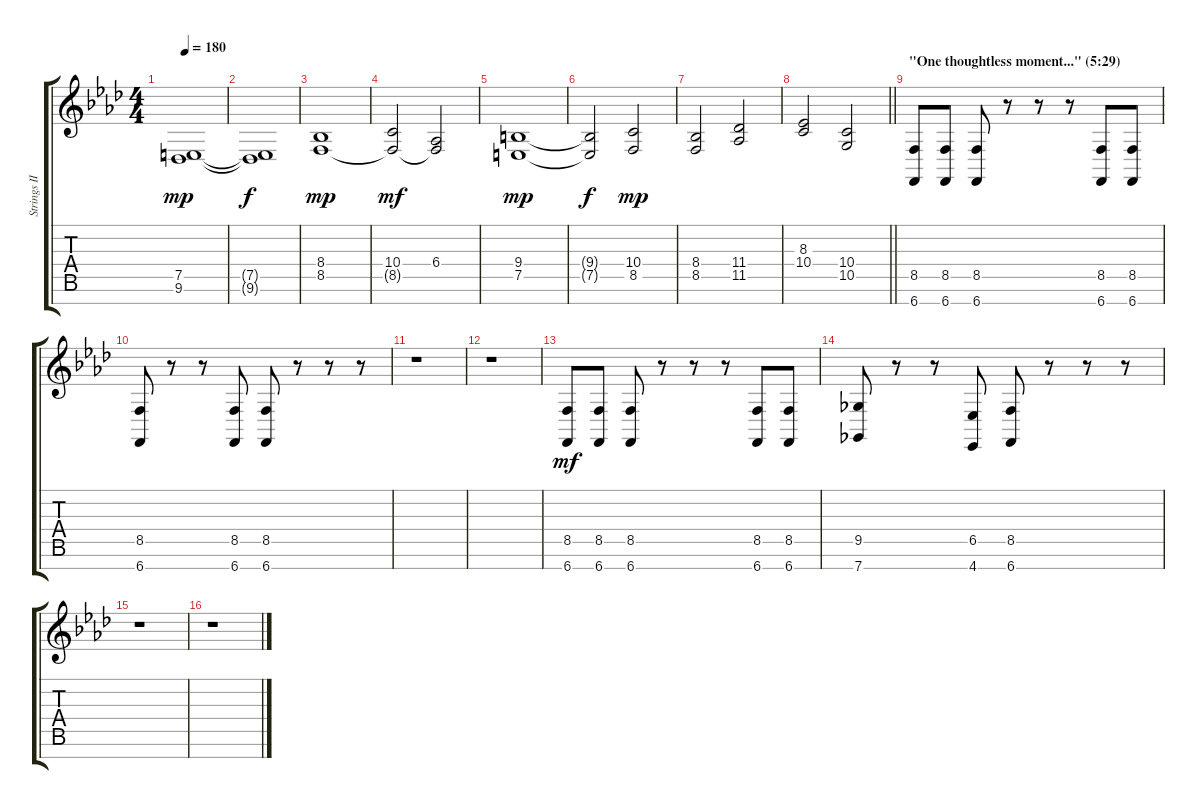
\track ("Strings II" "Strings II") {instrument stringensemble1}
\staff {score tabs}
\tuning (E4 B3 G3 D3 A2 E2 B1) {hide}
\ts (4 4)
\tempo 180
\clef g2
\ks fminor
(7.5 9.6).1{dy mp} |
(7.5{t} 9.6{t}).1{dy f} |
(8.4 8.5).1{dy mp} |
(10.4 8.5{t}).2{dy mf} (6.4 8.5{t}).2 |
(9.4 7.5).1{dy mp} |
(9.4{t} 7.5{t}).2{dy f} (10.4 8.5).2{dy mp} |
(8.4 8.5).2 (11.4 11.5).2 |
\barLineRight lightlight
(8.3 10.4).2 (10.4 10.5).2 |
\section ("" "\"One thoughtless moment...\" (5:29)")
(8.5 6.7).8 (8.5 6.7).8 (8.5 6.7).8 r.8 r.8 r.8 (8.5 6.7).8 (8.5 6.7).8 |
(8.5 6.7).8 r.8 r.8 (8.5 6.7).8 (8.5 6.7).8 r.8 r.8 r.8 |
r.1 |
r.1 |
(8.5 6.7).8{dy mf} (8.5 6.7).8 (8.5 6.7).8 r.8 r.8 r.8 (8.5 6.7).8 (8.5 6.7).8 |
(9.5 7.7).8 r.8 r.8 (6.5 4.7).8 (8.5 6.7).8 r.8 r.8 r.8 |
r.1 |
r.1
